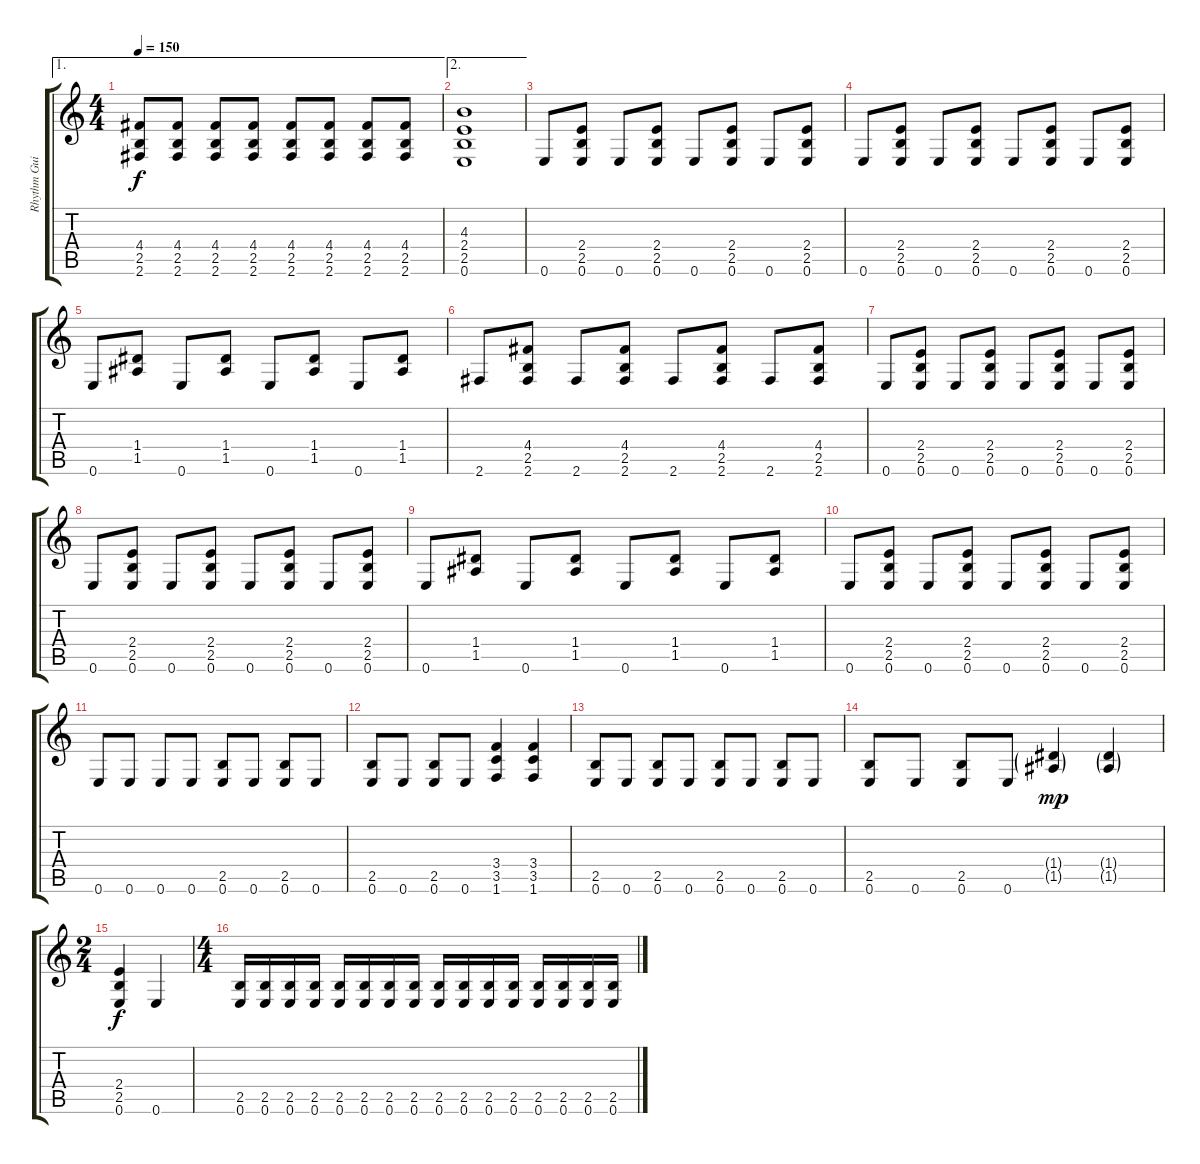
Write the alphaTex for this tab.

\track ("Rhythm Guitar" "Rhythm Gui") {instrument distortionguitar}
\staff {score tabs}
\tuning (E4 B3 G3 D3 A2 E2) {hide}
\ae 1
\ts (4 4)
\tempo 150
\clef g2
\ks c
(4.4 2.5 2.6).8{dy f} (4.4 2.5 2.6).8 (4.4 2.5 2.6).8 (4.4 2.5 2.6).8 (4.4 2.5 2.6).8 (4.4 2.5 2.6).8 (4.4 2.5 2.6).8 (4.4 2.5 2.6).8 |
\ae 2
(4.3 2.4 2.5 0.6).1 |
0.6.8 (2.4 2.5 0.6).8 0.6.8 (2.4 2.5 0.6).8 0.6.8 (2.4 2.5 0.6).8 0.6.8 (2.4 2.5 0.6).8 |
0.6.8 (2.4 2.5 0.6).8 0.6.8 (2.4 2.5 0.6).8 0.6.8 (2.4 2.5 0.6).8 0.6.8 (2.4 2.5 0.6).8 |
0.6.8 (1.4 1.5).8 0.6.8 (1.4 1.5).8 0.6.8 (1.4 1.5).8 0.6.8 (1.4 1.5).8 |
2.6.8 (4.4 2.5 2.6).8 2.6.8 (4.4 2.5 2.6).8 2.6.8 (4.4 2.5 2.6).8 2.6.8 (4.4 2.5 2.6).8 |
0.6.8 (2.4 2.5 0.6).8 0.6.8 (2.4 2.5 0.6).8 0.6.8 (2.4 2.5 0.6).8 0.6.8 (2.4 2.5 0.6).8 |
0.6.8 (2.4 2.5 0.6).8 0.6.8 (2.4 2.5 0.6).8 0.6.8 (2.4 2.5 0.6).8 0.6.8 (2.4 2.5 0.6).8 |
0.6.8 (1.4 1.5).8 0.6.8 (1.4 1.5).8 0.6.8 (1.4 1.5).8 0.6.8 (1.4 1.5).8 |
0.6.8 (2.4 2.5 0.6).8 0.6.8 (2.4 2.5 0.6).8 0.6.8 (2.4 2.5 0.6).8 0.6.8 (2.4 2.5 0.6).8 |
0.6.8 0.6.8 0.6.8 0.6.8 (2.5 0.6).8 0.6.8 (2.5 0.6).8 0.6.8 |
(2.5 0.6).8 0.6.8 (2.5 0.6).8 0.6.8 (3.4 3.5 1.6).4 (3.4 3.5 1.6).4 |
(2.5 0.6).8 0.6.8 (2.5 0.6).8 0.6.8 (2.5 0.6).8 0.6.8 (2.5 0.6).8 0.6.8 |
(2.5 0.6).8 0.6.8 (2.5 0.6).8 0.6.8 (1.4{g} 1.5{g}).4{dy mp} (1.4{g} 1.5{g}).4 |
\ts (2 4)
(2.4 2.5 0.6).4{dy f} 0.6.4 |
\ts (4 4)
(2.5 0.6).16 (2.5 0.6).16 (2.5 0.6).16 (2.5 0.6).16 (2.5 0.6).16 (2.5 0.6).16 (2.5 0.6).16 (2.5 0.6).16 (2.5 0.6).16 (2.5 0.6).16 (2.5 0.6).16 (2.5 0.6).16 (2.5 0.6).16 (2.5 0.6).16 (2.5 0.6).16 (2.5 0.6).16
